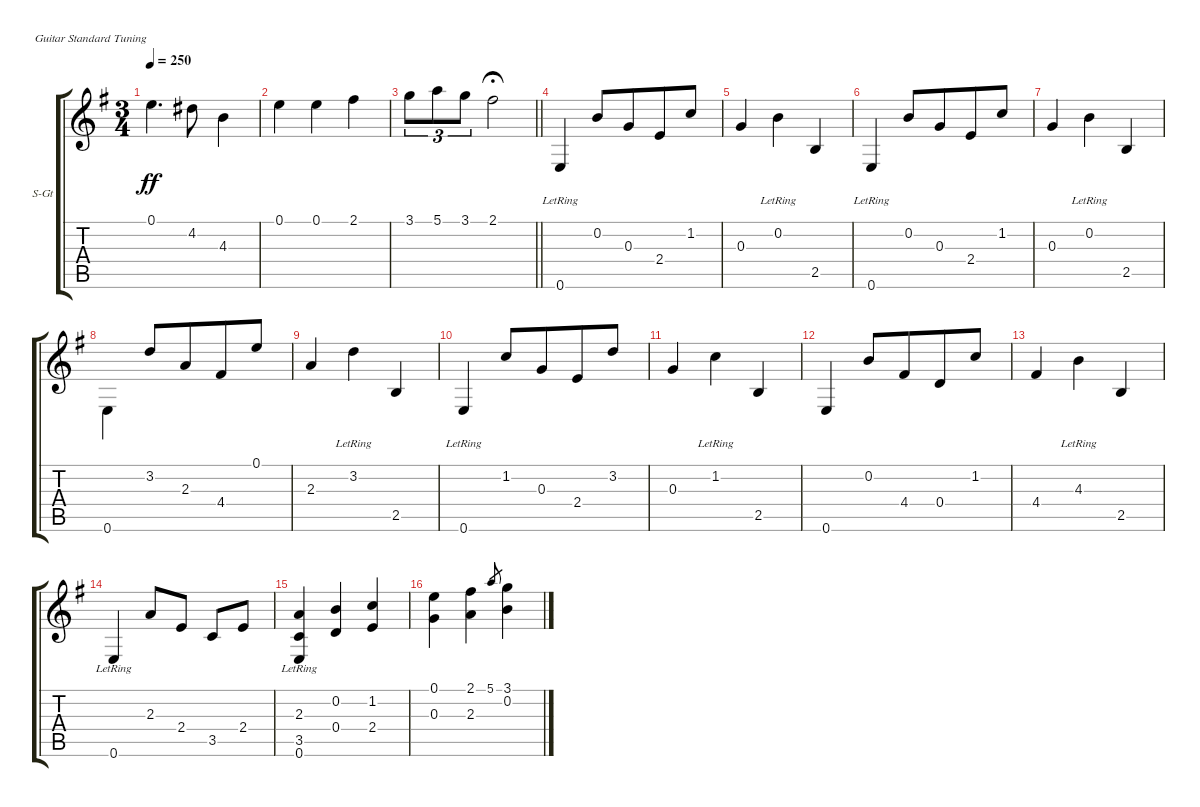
\defaultSystemsLayout 4
\bracketExtendMode groupsimilarinstruments
\firstSystemTrackNameOrientation horizontal
\otherSystemsTrackNameOrientation horizontal
\track ("Steel Guitar" "S-Gt") {instrument acousticguitarnylon}
\staff {score tabs}
\tuning (E4 B3 G3 D3 A2 E2)
\ts (3 4)
\tempo 250
\clef g2
\ks g
0.1.4{d dy ff instrument acousticguitarnylon} 4.2.8 4.3.4 |
0.1.4 0.1.4 2.1.4 |
\barLineRight lightlight
3.1.8{tu (3 2)} 5.1.8{tu (3 2)} 3.1.8{tu (3 2)} 2.1.2{fermata (medium 0.5)} |
0.6{lr}.4 0.2.8{beam merge} 0.3.8{beam merge} 2.4.8{beam merge} 1.2.8 |
0.3.4 0.2{lr}.4 2.5.4 |
0.6{lr}.4 0.2.8{beam merge} 0.3.8{beam merge} 2.4.8{beam merge} 1.2.8 |
0.3.4 0.2{lr}.4 2.5.4 |
0.6.4 3.2.8{beam invert beam merge} 2.3.8{beam merge} 4.4.8{beam merge} 0.1.8 |
2.3.4 3.2{lr}.4 2.5.4 |
0.6{lr}.4 1.2.8{beam merge} 0.3.8{beam merge} 2.4.8{beam merge} 3.2.8 |
0.3.4 1.2{lr}.4 2.5.4 |
0.6.4 0.2.8{beam merge} 4.4.8{beam merge} 0.4.8{beam merge} 1.2.8 |
4.4.4 4.3{lr}.4 2.5.4 |
0.6{lr}.4 2.3.8 2.4.8 3.5.8 2.4.8 |
(2.3 3.5 0.6{lr}).4 (0.4 0.2).4 (1.2 2.4).4 |
(0.3 0.1).4 (2.1 2.3).4 5.1.8{gr} (3.1 0.2).4
